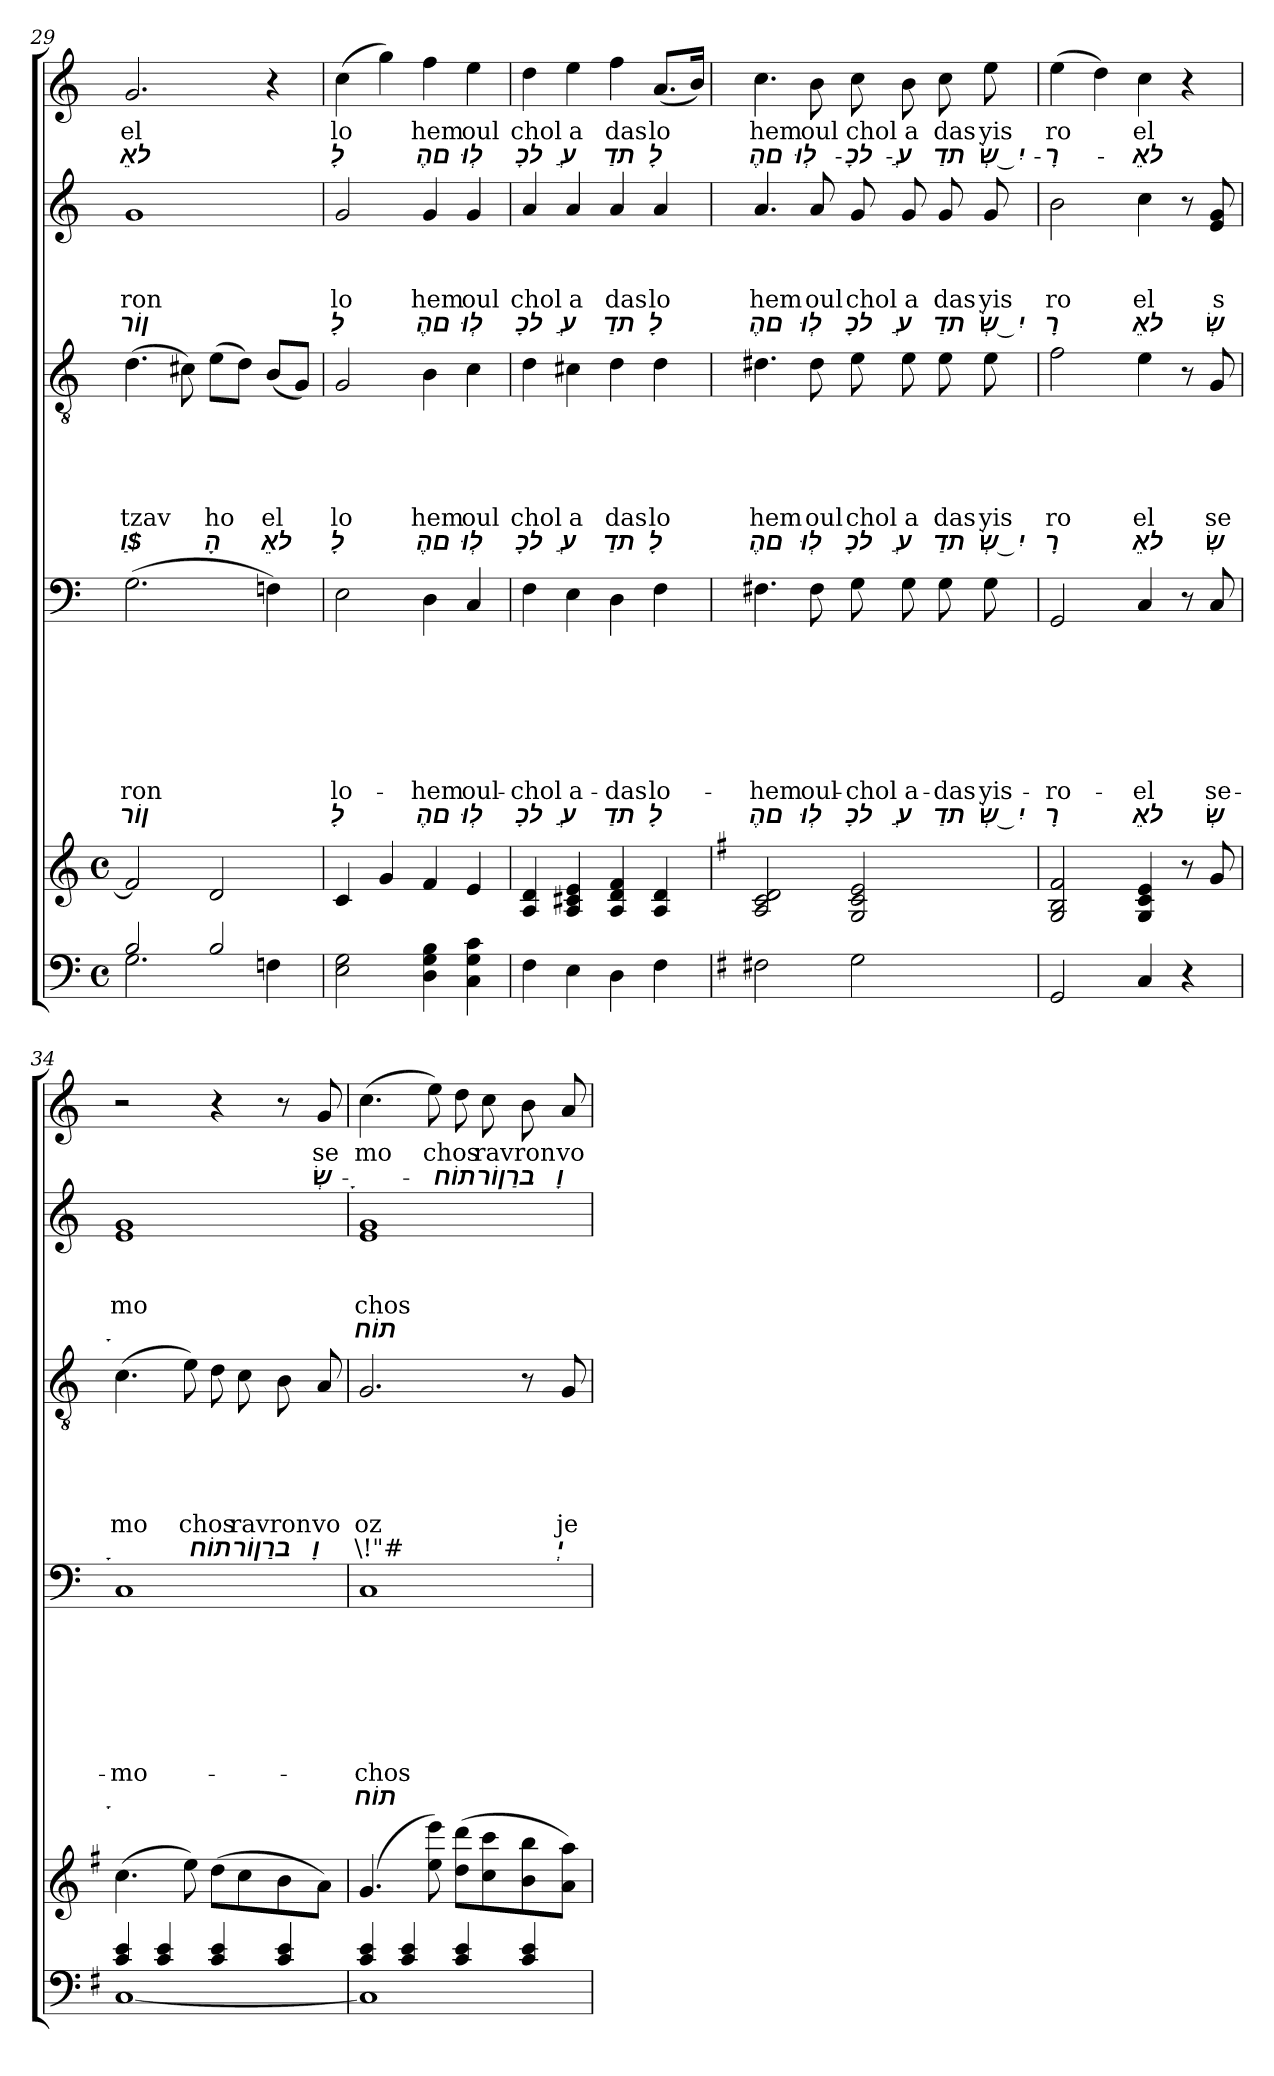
**kern	**kern	**kern	**text	**text	**text	**text	**text	**text	**text	**text	**kern	**text	**text	**text	**text	**text	**text	**kern	**text	**text	**text	**text	**kern	**text	**text
*part6	*part5	*part4	*part4	*part4	*part4	*part4	*part4	*part4	*part4	*part4	*part3	*part3	*part3	*part3	*part3	*part3	*part3	*part2	*part2	*part2	*part2	*part2	*part1	*part1	*part1
*staff6	*staff5	*staff4	*staff4	*staff4	*staff4	*staff4	*staff4	*staff4	*staff4	*staff4	*staff3	*staff3	*staff3	*staff3	*staff3	*staff3	*staff3	*staff2	*staff2	*staff2	*staff2	*staff2	*staff1	*staff1	*staff1
*clefF4	*clefG2	*clefF4	*	*	*	*	*	*	*	*	*clefGv2	*	*	*	*	*	*	*clefG2	*	*	*	*	*clefG2	*	*
*k[]	*k[]	*k[]	*	*	*	*	*	*	*	*	*k[]	*	*	*	*	*	*	*k[]	*	*	*	*	*k[]	*	*
*C:	*C:	*C:	*	*	*	*	*	*	*	*	*C:	*	*	*	*	*	*	*C:	*	*	*	*	*C:	*	*
*M4/4	*M4/4	*	*	*	*	*	*	*	*	*	*	*	*	*	*	*	*	*	*	*	*	*	*	*	*
*met(c)	*met(c)	*	*	*	*	*	*	*	*	*	*	*	*	*	*	*	*	*	*	*	*	*	*	*	*
=29	=29	=29	=29	=29	=29	=29	=29	=29	=29	=29	=29	=29	=29	=29	=29	=29	=29	=29	=29	=29	=29	=29	=29	=29	=29
*^	*	*	*	*	*	*	*	*	*	*	*	*	*	*	*	*	*	*	*	*	*	*	*	*	*
!	!	!	!	!	!	!	!	!	!	!LO:LY:b	!LO:LY:b	!	!	!	!	!	!LO:LY:b	!LO:LY:b	!	!	!	!LO:LY:b	!LO:LY:b	!	!LO:LY:b	!LO:LY:b
2B/	2.G\	2f/]	(>2.G\	.	.	.	.	.	.	ron	ןוֹר	(>4.d\	.	.	.	.	tzav	ו$ַ	1g	.	.	ron	ןוֹר	2.g/	el	לאֵ
.	.	.	.	.	.	.	.	.	.	.	.	8c#X\)	.	.	.	.	.	.	.	.	.	.	.	.	.	.
!	!	!	!	!	!	!	!	!	!	!	!	!	!	!	!	!	!LO:LY:b	!LO:LY:b	!	!	!	!	!	!	!	!
2B/	.	2d/	.	.	.	.	.	.	.	.	.	(>8e\L	.	.	.	.	ho	הָ	.	.	.	.	.	.	.	.
.	.	.	.	.	.	.	.	.	.	.	.	8d\J)	.	.	.	.	.	.	.	.	.	.	.	.	.	.
!	!	!	!	!	!	!	!	!	!	!	!	!	!	!	!	!	!LO:LY:b	!LO:LY:b	!	!	!	!	!	!	!	!
.	4Fn\	.	4Fn\)	.	.	.	.	.	.	.	.	(<8B/L	.	.	.	.	el	לאֵ	.	.	.	.	.	4r	.	.
.	.	.	.	.	.	.	.	.	.	.	.	8G/J)	.	.	.	.	.	.	.	.	.	.	.	.	.	.
*v	*v	*	*	*	*	*	*	*	*	*	*	*	*	*	*	*	*	*	*	*	*	*	*	*	*	*
=30	=30	=30	=30	=30	=30	=30	=30	=30	=30	=30	=30	=30	=30	=30	=30	=30	=30	=30	=30	=30	=30	=30	=30	=30	=30
!	!	!	!	!	!	!	!	!	!LO:LY:b	!LO:LY:b	!	!	!	!	!	!LO:LY:b	!LO:LY:b	!	!	!	!LO:LY:b	!LO:LY:b	!	!LO:LY:b	!LO:LY:b
2E\ 2G\	4c/	2E\	.	.	.	.	.	.	lo-	לָ	2G/	.	.	.	.	lo	לָ	2g/	.	.	lo	לָ	(>4cc\	lo	לָ
.	4g/	.	.	.	.	.	.	.	.	.	.	.	.	.	.	.	.	.	.	.	.	.	4gg\)	.	.
!	!	!	!	!	!	!	!	!	!LO:LY:b	!LO:LY:b	!	!	!	!	!	!LO:LY:b	!LO:LY:b	!	!	!	!LO:LY:b	!LO:LY:b	!	!LO:LY:b	!LO:LY:b
4D\ 4G\ 4B\	4f/	4D\	.	.	.	.	.	.	-hem	םהֶ	4B\	.	.	.	.	hem	םהֶ	4g/	.	.	hem	םהֶ	4ff\	hem	םהֶ
!	!	!	!	!	!	!	!	!	!LO:LY:b	!LO:LY:b	!	!	!	!	!	!LO:LY:b	!LO:LY:b	!	!	!	!LO:LY:b	!LO:LY:b	!	!LO:LY:b	!LO:LY:b
4C\ 4G\ 4c\	4e/	4C/	.	.	.	.	.	.	oul-	לְוּ	4c\	.	.	.	.	oul	לְוּ	4g/	.	.	oul	לְוּ	4ee\	oul	לְוּ
=31	=31	=31	=31	=31	=31	=31	=31	=31	=31	=31	=31	=31	=31	=31	=31	=31	=31	=31	=31	=31	=31	=31	=31	=31	=31
!	!	!	!	!	!	!	!	!	!LO:LY:b	!LO:LY:b	!	!	!	!	!	!LO:LY:b	!LO:LY:b	!	!	!	!LO:LY:b	!LO:LY:b	!	!LO:LY:b	!LO:LY:b
4F\	4A/ 4d/	4F\	.	.	.	.	.	.	-chol	לכָ	4d\	.	.	.	.	chol	לכָ	4a/	.	.	chol	לכָ	4dd\	chol	לכָ
!	!	!	!	!	!	!	!	!	!LO:LY:b	!LO:LY:b	!	!	!	!	!	!LO:LY:b	!LO:LY:b	!	!	!	!LO:LY:b	!LO:LY:b	!	!LO:LY:b	!LO:LY:b
4E\	4A/ 4c#X/ 4e/	4E\	.	.	.	.	.	.	a-	ﬠֲ	4c#X\	.	.	.	.	a	ﬠֲ	4a/	.	.	a	ﬠֲ	4ee\	a	ﬠֲ
!	!	!	!	!	!	!	!	!	!LO:LY:b	!LO:LY:b	!	!	!	!	!	!LO:LY:b	!LO:LY:b	!	!	!	!LO:LY:b	!LO:LY:b	!	!LO:LY:b	!LO:LY:b
4D\	4A/ 4d/ 4f/	4D\	.	.	.	.	.	.	-das	תדַ	4d\	.	.	.	.	das	תדַ	4a/	.	.	das	תדַ	4ff\	das	תדַ
!	!	!	!	!	!	!	!	!	!LO:LY:b	!LO:LY:b	!	!	!	!	!	!LO:LY:b	!LO:LY:b	!	!	!	!LO:LY:b	!LO:LY:b	!	!LO:LY:b	!LO:LY:b
4F\	4A/ 4d/	4F\	.	.	.	.	.	.	lo-	לָ	4d\	.	.	.	.	lo	לָ	4a/	.	.	lo	לָ	(<8.a/L	lo	לָ
.	.	.	.	.	.	.	.	.	.	.	.	.	.	.	.	.	.	.	.	.	.	.	16b/Jk)	.	.
!!LO:LB:g=z
=32	=32	=32	=32	=32	=32	=32	=32	=32	=32	=32	=32	=32	=32	=32	=32	=32	=32	=32	=32	=32	=32	=32	=32	=32	=32
*k[f#]	*k[f#]	*	*	*	*	*	*	*	*	*	*	*	*	*	*	*	*	*	*	*	*	*	*	*	*
*G:	*G:	*	*	*	*	*	*	*	*	*	*	*	*	*	*	*	*	*	*	*	*	*	*	*	*
!	!	!	!	!	!	!	!	!	!LO:LY:b	!LO:LY:b	!	!	!	!	!	!LO:LY:b	!LO:LY:b	!	!	!	!LO:LY:b	!LO:LY:b	!	!LO:LY:b	!LO:LY:b
2F#X\	2A/ 2c/ 2d/	4.F#X\	.	.	.	.	.	.	-hem	םהֶ	4.d#X\	.	.	.	.	hem	םהֶ	4.a/	.	.	hem	םהֶ	4.cc\	hem	םהֶ
!	!	!	!	!	!	!	!	!	!LO:LY:b	!LO:LY:b	!	!	!	!	!	!LO:LY:b	!LO:LY:b	!	!	!	!LO:LY:b	!LO:LY:b	!	!LO:LY:b	!LO:LY:b
.	.	8F#\	.	.	.	.	.	.	oul-	לְוּ	8d#\	.	.	.	.	oul	לְוּ	8a/	.	.	oul	לְוּ	8b\	oul	לְוּ-
!	!	!	!	!	!	!	!	!	!LO:LY:b	!LO:LY:b	!	!	!	!	!	!LO:LY:b	!LO:LY:b	!	!	!	!LO:LY:b	!LO:LY:b	!	!LO:LY:b	!LO:LY:b
2G\	2G/ 2c/ 2e/	8G\	.	.	.	.	.	.	-chol	לכָ	8e\	.	.	.	.	chol	לכָ	8g/	.	.	chol	לכָ	8cc\	chol	-לכָ-
!	!	!	!	!	!	!	!	!	!LO:LY:b	!LO:LY:b	!	!	!	!	!	!LO:LY:b	!LO:LY:b	!	!	!	!LO:LY:b	!LO:LY:b	!	!LO:LY:b	!LO:LY:b
.	.	8G\	.	.	.	.	.	.	a-	ﬠֲ	8e\	.	.	.	.	a	ﬠֲ	8g/	.	.	a	ﬠֲ	8b\	a	-ﬠֲ
!	!	!	!	!	!	!	!	!	!LO:LY:b	!LO:LY:b	!	!	!	!	!	!LO:LY:b	!LO:LY:b	!	!	!	!LO:LY:b	!LO:LY:b	!	!LO:LY:b	!LO:LY:b
.	.	8G\	.	.	.	.	.	.	-das	תדַ	8e\	.	.	.	.	das	תדַ	8g/	.	.	das	תדַ	8cc\	das	תדַ
!	!	!	!	!	!	!	!	!	!LO:LY:b	!LO:LY:b	!	!	!	!	!	!LO:LY:b	!LO:LY:b	!	!	!	!LO:LY:b	!LO:LY:b	!	!LO:LY:b	!LO:LY:b
.	.	8G\	.	.	.	.	.	.	yis-	שְׂ יִ	8e\	.	.	.	.	yis	שְׂ יִ	8g/	.	.	yis	שְׂ יִ	8ee\	yis	שְׂ יִ-
=33	=33	=33	=33	=33	=33	=33	=33	=33	=33	=33	=33	=33	=33	=33	=33	=33	=33	=33	=33	=33	=33	=33	=33	=33	=33
!	!	!	!	!	!	!	!	!	!LO:LY:b	!LO:LY:b	!	!	!	!	!	!LO:LY:b	!LO:LY:b	!	!	!	!LO:LY:b	!LO:LY:b	!	!LO:LY:b	!LO:LY:b
2GG/	2G/ 2B/ 2f#/	2GG/	.	.	.	.	.	.	-ro-	רָ	2f\	.	.	.	.	ro	רָ	2b\	.	.	ro	רָ	(>4ee\	ro	-רָ-
.	.	.	.	.	.	.	.	.	.	.	.	.	.	.	.	.	.	.	.	.	.	.	4dd\)	.	.
!	!	!	!	!	!	!	!	!	!LO:LY:b	!LO:LY:b	!	!	!	!	!	!LO:LY:b	!LO:LY:b	!	!	!	!LO:LY:b	!LO:LY:b	!	!LO:LY:b	!LO:LY:b
4C/	4G/ 4c/ 4e/	4C/	.	.	.	.	.	.	-el	לאֵ	4e\	.	.	.	.	el	לאֵ	4cc\	.	.	el	לאֵ	4cc\	el	-לאֵ
4r	8r	8r	.	.	.	.	.	.	.	.	8r	.	.	.	.	.	.	8r	.	.	.	.	4r	.	.
!	!	!	!	!	!	!	!	!	!LO:LY:b	!LO:LY:b	!	!	!	!	!	!LO:LY:b	!LO:LY:b	!	!	!	!LO:LY:b	!LO:LY:b	!	!	!
.	8g/	8C/	.	.	.	.	.	.	se-	שְׂ	8G/	.	.	.	.	se	שְׂ	8e/ 8g/	.	.	s	שְׂ	.	.	.
=34	=34	=34	=34	=34	=34	=34	=34	=34	=34	=34	=34	=34	=34	=34	=34	=34	=34	=34	=34	=34	=34	=34	=34	=34	=34
*^	*	*	*	*	*	*	*	*	*	*	*	*	*	*	*	*	*	*	*	*	*	*	*	*	*
!	!	!	!	!	!	!	!	!	!	!LO:LY:b	!LO:LY:b	!	!	!	!	!	!LO:LY:b	!LO:LY:b	!	!	!	!LO:LY:b	!LO:LY:b	!	!	!
4c/ 4e/	[<1C	(>4.cc\	1C	.	.	.	.	.	.	-mo-	ָ	(>4.c\	.	.	.	.	mo	ָ	1e 1g	.	.	mo	ָ	2r	.	.
4c/ 4e/	.	.	.	.	.	.	.	.	.	.	.	.	.	.	.	.	.	.	.	.	.	.	.	.	.	.
!	!	!	!	!	!	!	!	!	!	!	!	!	!	!	!	!	!LO:LY:b	!	!	!	!	!	!	!	!	!
.	.	8ee\)	.	.	.	.	.	.	.	.	.	8e\)	.	.	.	.	chos	.	.	.	.	.	.	.	.	.
!	!	!	!	!	!	!	!	!	!	!	!	!	!	!	!	!	!	!LO:LY:b	!	!	!	!	!	!	!	!
4c/ 4e/	.	(>8dd\L	.	.	.	.	.	.	.	.	.	8d\	.	.	.	.	.	תוֹח	.	.	.	.	.	4r	.	.
!	!	!	!	!	!	!	!	!	!	!	!	!	!	!	!	!	!LO:LY:b	!LO:LY:b	!	!	!	!	!	!	!	!
.	.	8cc\	.	.	.	.	.	.	.	.	.	8c\	.	.	.	.	ravron	ברַןוֹר	.	.	.	.	.	.	.	.
4c/ 4e/	.	8b\	.	.	.	.	.	.	.	.	.	8B\	.	.	.	.	.	.	.	.	.	.	.	8r	.	.
!	!	!	!	!	!	!	!	!	!	!	!	!	!	!	!	!	!LO:LY:b	!LO:LY:b	!	!	!	!	!	!	!LO:LY:b	!LO:LY:b
.	.	8a\J)	.	.	.	.	.	.	.	.	.	8A/	.	.	.	.	vo	וָ	.	.	.	.	.	8g/	se	שְׂ-
=35	=35	=35	=35	=35	=35	=35	=35	=35	=35	=35	=35	=35	=35	=35	=35	=35	=35	=35	=35	=35	=35	=35	=35	=35	=35	=35
!	!	!	!	!	!	!	!	!	!	!LO:LY:b	!LO:LY:b	!	!	!	!	!	!LO:LY:b	!LO:LY:b	!	!	!	!LO:LY:b	!LO:LY:b	!	!LO:LY:b	!LO:LY:b
4c/ 4e/	1C]	(>4.g/	1C	.	.	.	.	.	.	-chos	תוֹח	2.G/	.	.	.	.	oz	\!"#	1e 1g	.	.	chos	תוֹח	(>4.cc\	mo	-ָ-
4c/ 4e/	.	.	.	.	.	.	.	.	.	.	.	.	.	.	.	.	.	.	.	.	.	.	.	.	.	.
!	!	!	!	!	!	!	!	!	!	!	!	!	!	!	!	!	!	!	!	!	!	!	!	!	!LO:LY:b	!
.	.	8ee\ 8eee\)	.	.	.	.	.	.	.	.	.	.	.	.	.	.	.	.	.	.	.	.	.	8ee\)	chos	.
!	!	!	!	!	!	!	!	!	!	!	!	!	!	!	!	!	!	!	!	!	!	!	!	!	!	!LO:LY:b
4c/ 4e/	.	(>8dd\ 8ddd\L	.	.	.	.	.	.	.	.	.	.	.	.	.	.	.	.	.	.	.	.	.	8dd\	.	-תוֹח
!	!	!	!	!	!	!	!	!	!	!	!	!	!	!	!	!	!	!	!	!	!	!	!	!	!LO:LY:b	!LO:LY:b
.	.	8cc\ 8ccc\	.	.	.	.	.	.	.	.	.	.	.	.	.	.	.	.	.	.	.	.	.	8cc\	ravron	ברַןוֹר
4c/ 4e/	.	8b\ 8bb\	.	.	.	.	.	.	.	.	.	8r	.	.	.	.	.	.	.	.	.	.	.	8b\	.	.
!	!	!	!	!	!	!	!	!	!	!	!	!	!	!	!	!	!LO:LY:b	!LO:LY:b	!	!	!	!	!	!	!LO:LY:b	!LO:LY:b
.	.	8a\ 8aa\J)	.	.	.	.	.	.	.	.	.	8G/	.	.	.	.	je	יְ	.	.	.	.	.	8a/	vo	וָ-
*v	*v	*	*	*	*	*	*	*	*	*	*	*	*	*	*	*	*	*	*	*	*	*	*	*	*	*
=	=	=	=	=	=	=	=	=	=	=	=	=	=	=	=	=	=	=	=	=	=	=	=	=	=
*-	*-	*-	*-	*-	*-	*-	*-	*-	*-	*-	*-	*-	*-	*-	*-	*-	*-	*-	*-	*-	*-	*-	*-	*-	*-
